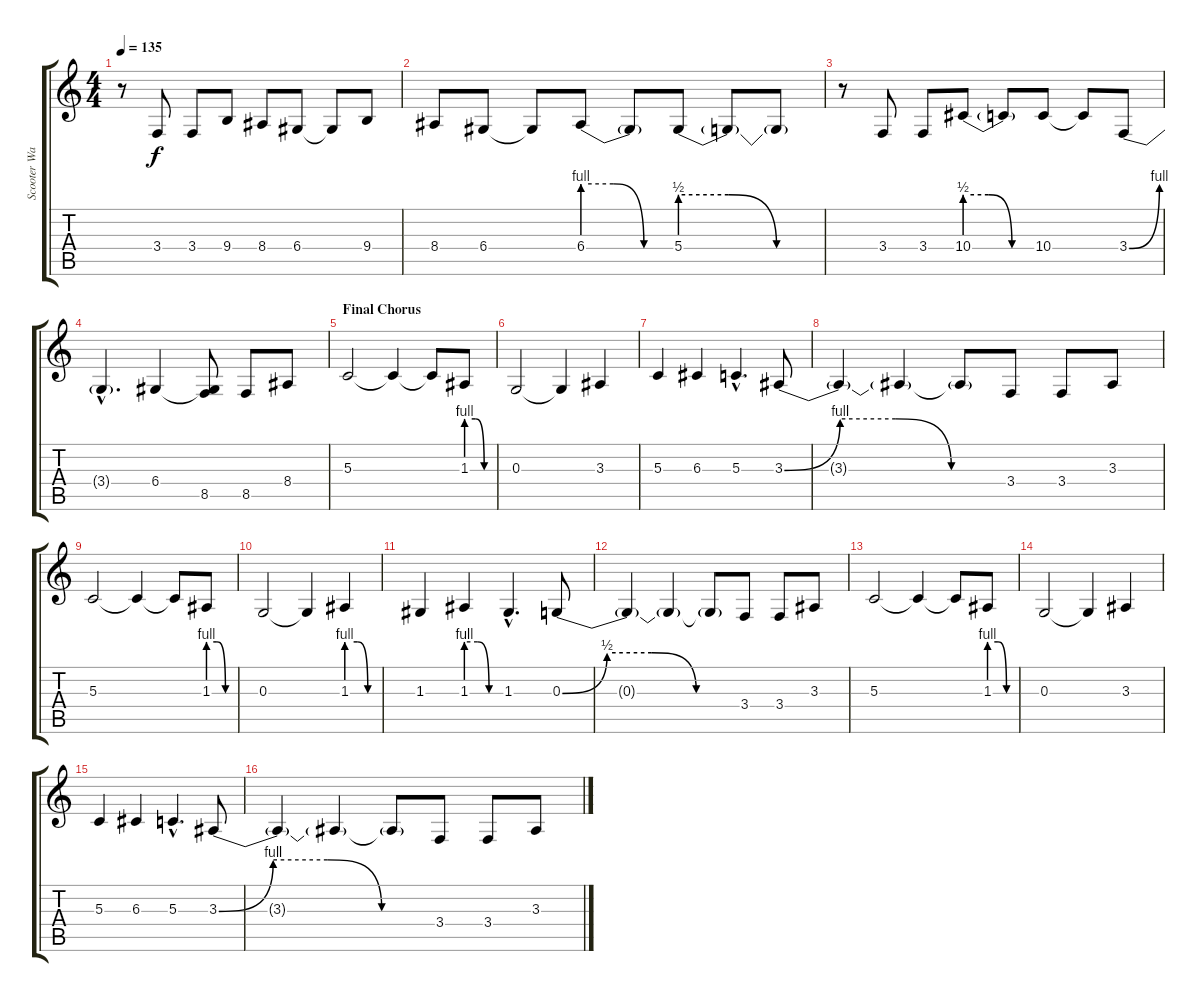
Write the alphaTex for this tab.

\track ("Scooter Ward (Vocals)" "Scooter Wa") {instrument violin}
\staff {score tabs}
\tuning (E4 B3 G3 D3 A2 E2) {hide}
\ts (4 4)
\tempo 135
\clef g2
\ks c
r.8{dy f} 3.4.8 3.4.8 9.4.8 8.4.8 6.4.8 6.4{t}.8 9.4.8 |
8.4.8 6.4.8 6.4{t}.8 6.4{be (custom 0 4 20 4 40 0 60 0)}.8 6.4{t}.8 5.4{be (custom 0 2 20 2 40 0 60 0)}.8 5.4{t}.8 5.4{t}.8 |
r.8 3.4.8 3.4.8 10.4{be (custom 0 2 20 2 40 0 60 0)}.8 10.4{t}.8 10.4.8 10.4{t}.8 3.4{be (bend 0 0 60 4)}.8 |
3.4{hac t}.4{d} 6.4.4 (6.4{t} 8.5).8 8.5.8 8.4.8 |
\section ("" "Final Chorus")
5.3.2 5.3{t}.4 5.3{t}.8 1.3{be (custom 0 4 20 4 40 0 60 0)}.8 |
0.3.2 0.3{t}.4 3.3.4 |
5.3.4 6.3.4 5.3{hac}.4{d} 3.3{be (custom 0 0 15 4 30 4 45 0 60 0)}.8 |
3.3{t}.4 3.3{t}.4 3.3{t}.8 3.4.8 3.4.8 3.3.8 |
5.3.2 5.3{t}.4 5.3{t}.8 1.3{be (custom 0 4 20 4 40 0 60 0)}.8 |
0.3.2 0.3{t}.4 1.3{be (custom 0 4 20 4 40 0 60 0)}.4 |
1.3.4 1.3{be (custom 0 4 20 4 40 0 60 0)}.4 1.3{hac}.4{d} 0.3{be (custom 0 0 15 2 30 2 45 0 60 0)}.8 |
0.3{t}.4 0.3{t}.4 0.3{t}.8 3.4.8 3.4.8 3.3.8 |
5.3.2 5.3{t}.4 5.3{t}.8 1.3{be (custom 0 4 20 4 40 0 60 0)}.8 |
0.3.2 0.3{t}.4 3.3.4 |
5.3.4 6.3.4 5.3{hac}.4{d} 3.3{be (custom 0 0 15 4 30 4 45 0 60 0)}.8 |
3.3{t}.4 3.3{t}.4 3.3{t}.8 3.4.8 3.4.8 3.3.8
